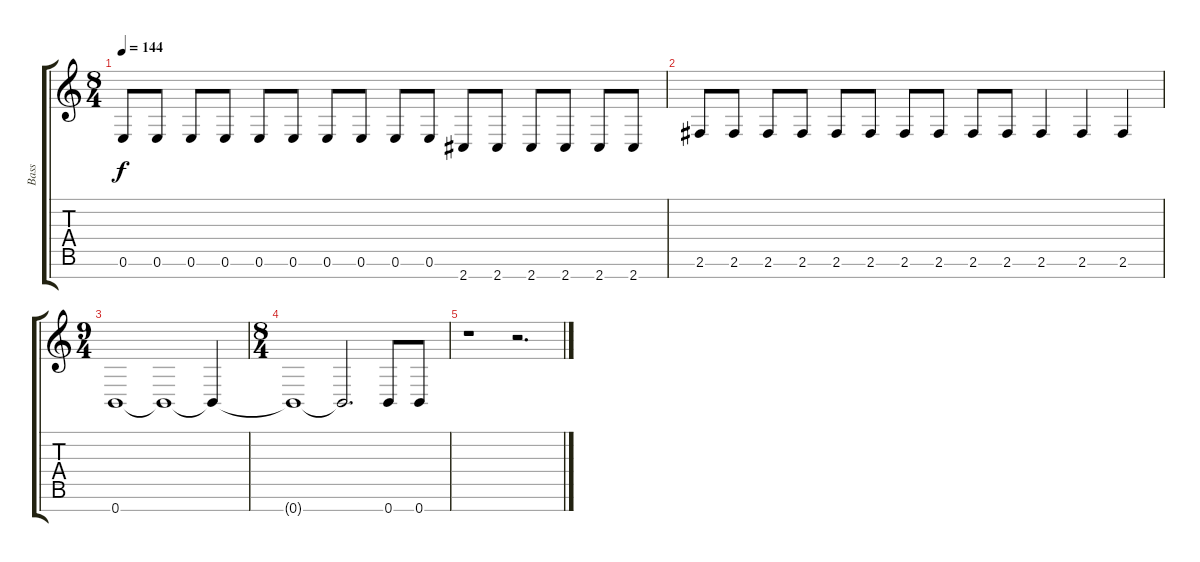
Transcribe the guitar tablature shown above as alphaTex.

\track ("Bass" "Bass") {instrument electricbassfinger}
\staff {score tabs}
\tuning (E4 B3 G3 D3 A2 E2 B1) {hide}
\ts (8 4)
\tempo 144
\clef g2
\ks c
0.6.8{dy f} 0.6.8 0.6.8 0.6.8 0.6.8 0.6.8 0.6.8 0.6.8 0.6.8 0.6.8 2.7.8 2.7.8 2.7.8 2.7.8 2.7.8 2.7.8 |
2.6.8 2.6.8 2.6.8 2.6.8 2.6.8 2.6.8 2.6.8 2.6.8 2.6.8 2.6.8 2.6.4 2.6.4 2.6.4 |
\ts (9 4)
0.7.1 0.7{t}.1 0.7{t}.4 |
\ts (8 4)
0.7{t}.1 0.7{t}.2{d} 0.7.8 0.7.8 |
r.1 r.2{d}
